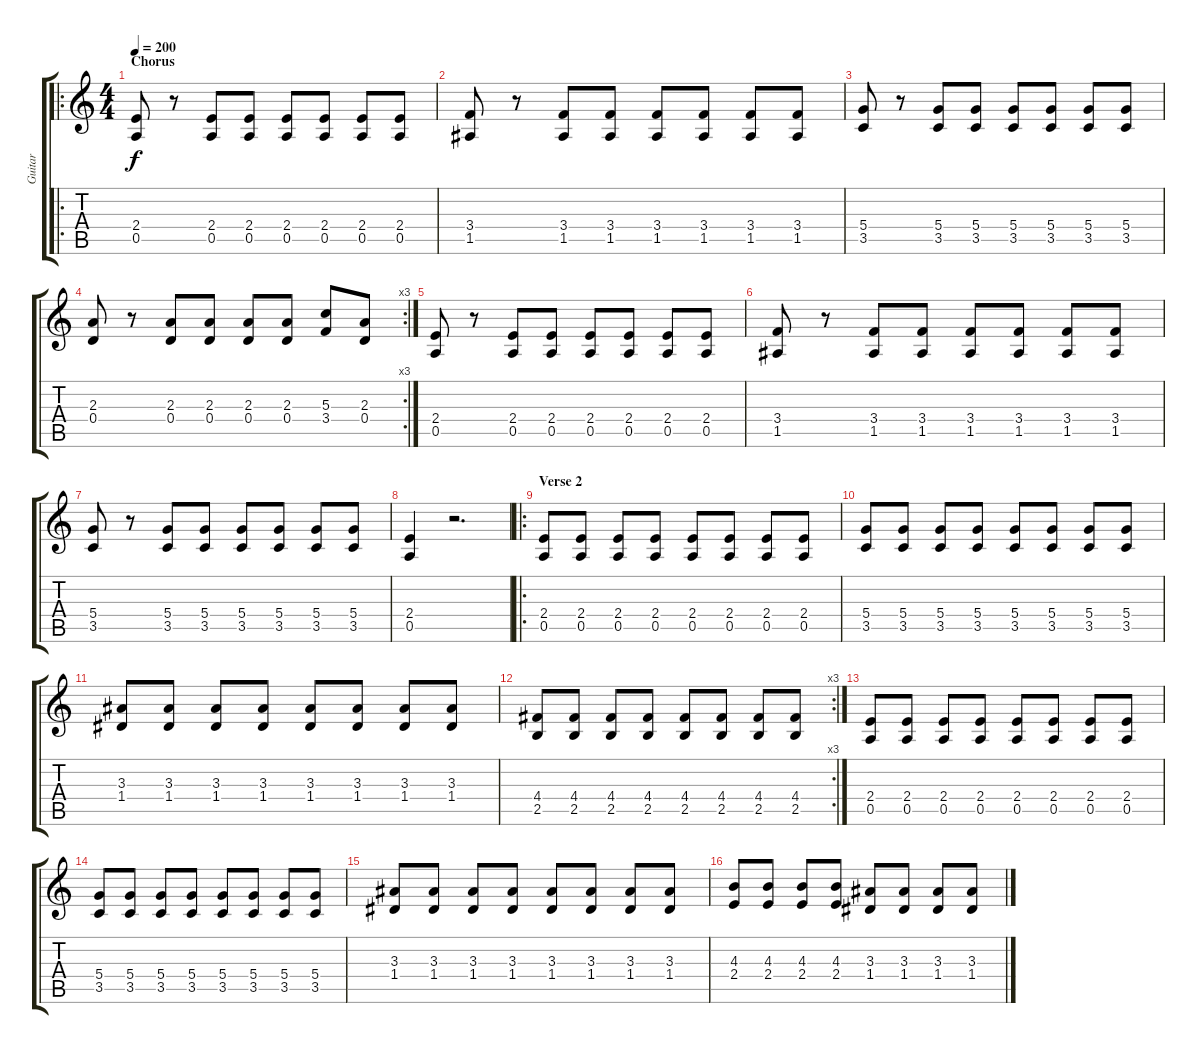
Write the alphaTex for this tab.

\track ("Guitar" "Guitar") {instrument overdrivenguitar}
\staff {score tabs}
\tuning (E4 B3 G3 D3 A2 D2) {hide}
\ro
\ts (4 4)
\section ("" "Chorus")
\tempo 200
\clef g2
\ks c
(2.4 0.5).8{dy f} r.8 (2.4 0.5).8 (2.4 0.5).8 (2.4 0.5).8 (2.4 0.5).8 (2.4 0.5).8 (2.4 0.5).8 |
(3.4 1.5).8 r.8 (3.4 1.5).8 (3.4 1.5).8 (3.4 1.5).8 (3.4 1.5).8 (3.4 1.5).8 (3.4 1.5).8 |
(5.4 3.5).8 r.8 (5.4 3.5).8 (5.4 3.5).8 (5.4 3.5).8 (5.4 3.5).8 (5.4 3.5).8 (5.4 3.5).8 |
\rc 3
(2.3 0.4).8 r.8 (2.3 0.4).8 (2.3 0.4).8 (2.3 0.4).8 (2.3 0.4).8 (5.3 3.4).8 (2.3 0.4).8 |
(2.4 0.5).8 r.8 (2.4 0.5).8 (2.4 0.5).8 (2.4 0.5).8 (2.4 0.5).8 (2.4 0.5).8 (2.4 0.5).8 |
(3.4 1.5).8 r.8 (3.4 1.5).8 (3.4 1.5).8 (3.4 1.5).8 (3.4 1.5).8 (3.4 1.5).8 (3.4 1.5).8 |
(5.4 3.5).8 r.8 (5.4 3.5).8 (5.4 3.5).8 (5.4 3.5).8 (5.4 3.5).8 (5.4 3.5).8 (5.4 3.5).8 |
(2.4 0.5).4 r.2{d} |
\ro
\section ("" "Verse 2")
(2.4 0.5).8 (2.4 0.5).8 (2.4 0.5).8 (2.4 0.5).8 (2.4 0.5).8 (2.4 0.5).8 (2.4 0.5).8 (2.4 0.5).8 |
(5.4 3.5).8 (5.4 3.5).8 (5.4 3.5).8 (5.4 3.5).8 (5.4 3.5).8 (5.4 3.5).8 (5.4 3.5).8 (5.4 3.5).8 |
(3.3 1.4).8 (3.3 1.4).8 (3.3 1.4).8 (3.3 1.4).8 (3.3 1.4).8 (3.3 1.4).8 (3.3 1.4).8 (3.3 1.4).8 |
\rc 3
(4.4 2.5).8 (4.4 2.5).8 (4.4 2.5).8 (4.4 2.5).8 (4.4 2.5).8 (4.4 2.5).8 (4.4 2.5).8 (4.4 2.5).8 |
(2.4 0.5).8 (2.4 0.5).8 (2.4 0.5).8 (2.4 0.5).8 (2.4 0.5).8 (2.4 0.5).8 (2.4 0.5).8 (2.4 0.5).8 |
(5.4 3.5).8 (5.4 3.5).8 (5.4 3.5).8 (5.4 3.5).8 (5.4 3.5).8 (5.4 3.5).8 (5.4 3.5).8 (5.4 3.5).8 |
(3.3 1.4).8 (3.3 1.4).8 (3.3 1.4).8 (3.3 1.4).8 (3.3 1.4).8 (3.3 1.4).8 (3.3 1.4).8 (3.3 1.4).8 |
(4.3 2.4).8 (4.3 2.4).8 (4.3 2.4).8 (4.3 2.4).8 (3.3 1.4).8 (3.3 1.4).8 (3.3 1.4).8 (3.3 1.4).8
